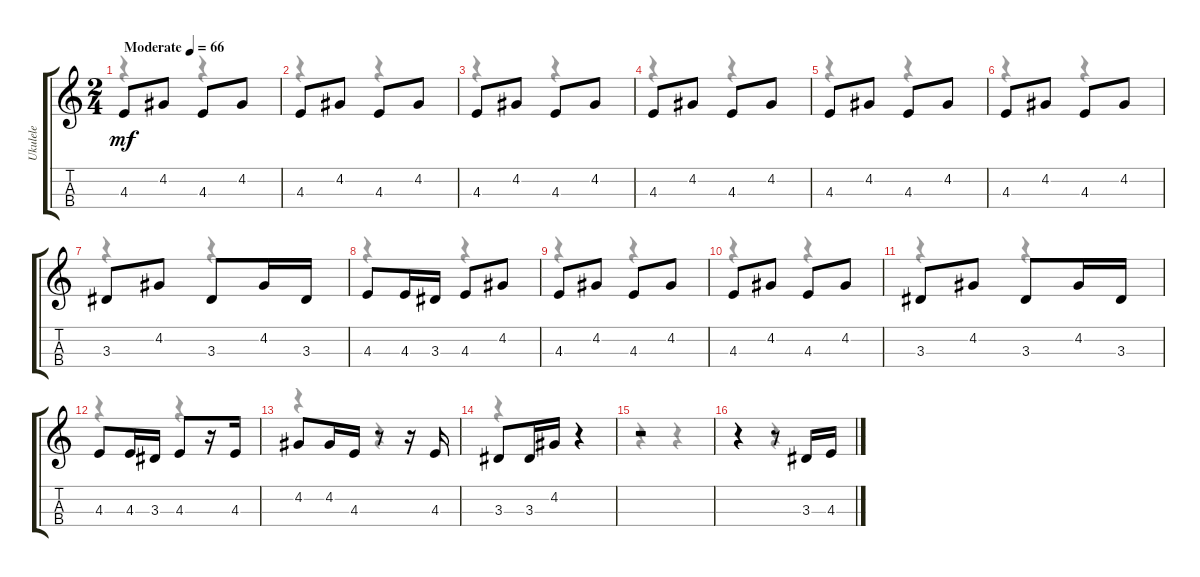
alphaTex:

\track ("Ukulele" "Ukulele") {instrument shamisen}
\staff {score tabs}
\tuning (A4 E4 C4 G4) {hide}
\voice
\ts (2 4)
\tempo (66 "Moderate")
\clef g2
\ks c
4.3.8{dy mf instrument shamisen} 4.2.8 4.3.8 4.2.8 |
4.3.8 4.2.8 4.3.8 4.2.8 |
4.3.8 4.2.8 4.3.8 4.2.8 |
4.3.8 4.2.8 4.3.8 4.2.8 |
4.3.8 4.2.8 4.3.8 4.2.8 |
4.3.8 4.2.8 4.3.8 4.2.8 |
3.3.8 4.2.8 3.3.8 4.2.16 3.3.16 |
4.3.8 4.3.16 3.3.16 4.3.8 4.2.8 |
4.3.8 4.2.8 4.3.8 4.2.8 |
4.3.8 4.2.8 4.3.8 4.2.8 |
3.3.8 4.2.8 3.3.8 4.2.16 3.3.16 |
4.3.8 4.3.16 3.3.16 4.3.8 r.16 4.3.16 |
4.2.8 4.2.16 4.3.16 r.8 r.16 4.3.16 |
3.3.8 3.3.16 4.2.16 r.4 |
r.2 |
r.4 r.8 3.3.16 4.3.16
\voice
\clef g2
\ottava regular
\simile none
\ks c
r.4{dy f} r.4 |
r.4 r.4 |
r.4 r.4 |
r.4 r.4 |
r.4 r.4 |
r.4 r.4 |
r.4 r.4 |
r.4 r.4 |
r.4 r.4 |
r.4 r.4 |
r.4 r.4 |
r.4 r.4 |
r.4 r.4 |
r.4 r.4 |
r.4 r.4 |
r.4 r.4
